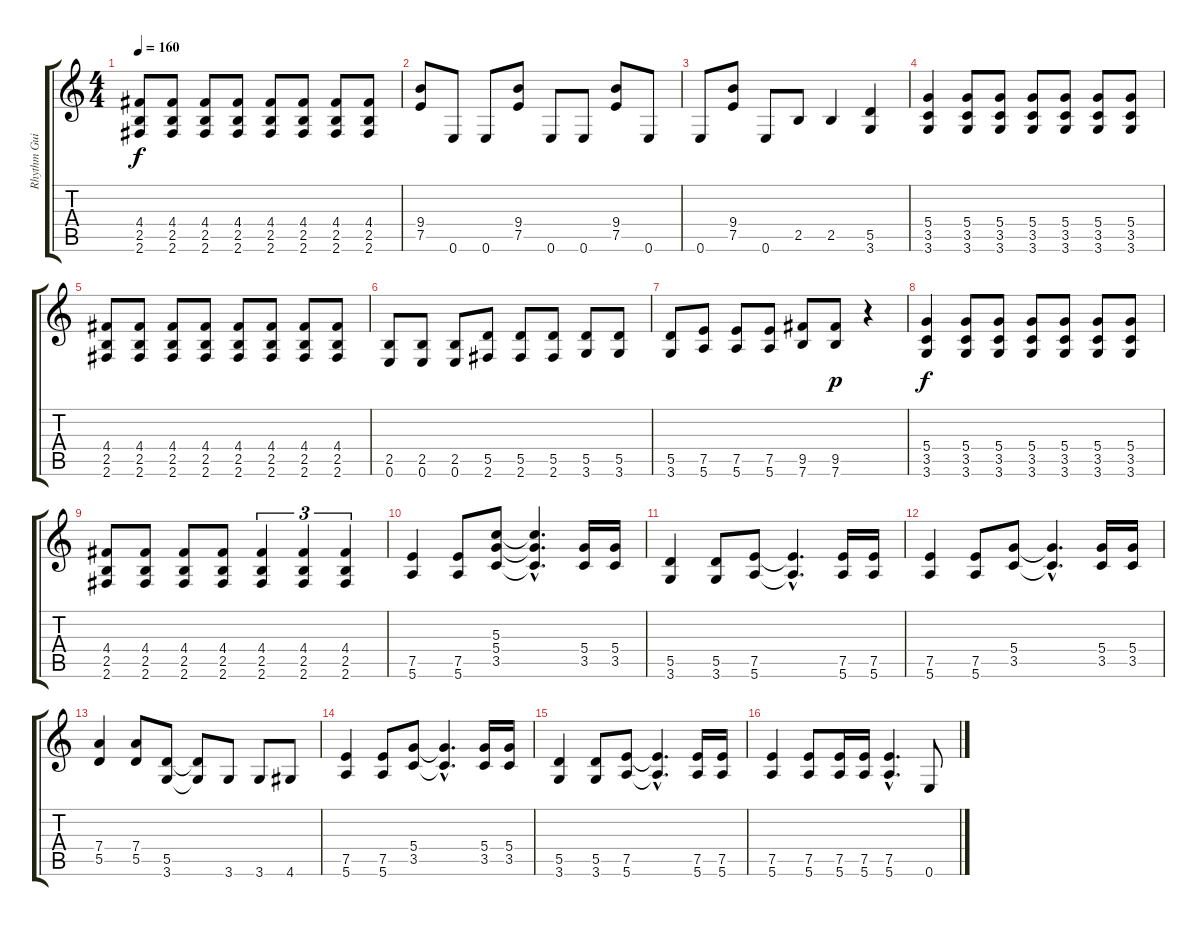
\track ("Rhythm Guitar" "Rhythm Gui") {instrument overdrivenguitar}
\staff {score tabs}
\tuning (E4 B3 G3 D3 A2 E2) {hide}
\ts (4 4)
\tempo 160
\clef g2
\ks c
(4.4 2.5 2.6).8{dy f} (4.4 2.5 2.6).8 (4.4 2.5 2.6).8 (4.4 2.5 2.6).8 (4.4 2.5 2.6).8 (4.4 2.5 2.6).8 (4.4 2.5 2.6).8 (4.4 2.5 2.6).8 |
(9.4 7.5).8 0.6.8 0.6.8 (9.4 7.5).8 0.6.8 0.6.8 (9.4 7.5).8 0.6.8 |
0.6.8 (9.4 7.5).8 0.6.8 2.5.8 2.5.4 (5.5 3.6).4 |
(5.4 3.5 3.6).4 (5.4 3.5 3.6).8 (5.4 3.5 3.6).8 (5.4 3.5 3.6).8 (5.4 3.5 3.6).8 (5.4 3.5 3.6).8 (5.4 3.5 3.6).8 |
(4.4 2.5 2.6).8 (4.4 2.5 2.6).8 (4.4 2.5 2.6).8 (4.4 2.5 2.6).8 (4.4 2.5 2.6).8 (4.4 2.5 2.6).8 (4.4 2.5 2.6).8 (4.4 2.5 2.6).8 |
(2.5 0.6).8 (2.5 0.6).8 (2.5 0.6).8 (5.5 2.6).8 (5.5 2.6).8 (5.5 2.6).8 (5.5 3.6).8 (5.5 3.6).8 |
(5.5 3.6).8 (7.5 5.6).8 (7.5 5.6).8 (7.5 5.6).8 (9.5 7.6).8 (9.5 7.6).8{dy p} r.4 |
(5.4 3.5 3.6).4{dy f} (5.4 3.5 3.6).8 (5.4 3.5 3.6).8 (5.4 3.5 3.6).8 (5.4 3.5 3.6).8 (5.4 3.5 3.6).8 (5.4 3.5 3.6).8 |
(4.4 2.5 2.6).8 (4.4 2.5 2.6).8 (4.4 2.5 2.6).8 (4.4 2.5 2.6).8 (4.4 2.5 2.6).4{tu (3 2)} (4.4 2.5 2.6).4{tu (3 2)} (4.4 2.5 2.6).4{tu (3 2)} |
(7.5 5.6).4 (7.5 5.6).8 (5.3 5.4 3.5).8 (5.3{hac t} 5.4{hac t} 3.5{hac t}).4{d} (5.4 3.5).16 (5.4 3.5).16 |
(5.5 3.6).4 (5.5 3.6).8 (7.5 5.6).8 (7.5{hac t} 5.6{hac t}).4{d} (7.5 5.6).16 (7.5 5.6).16 |
(7.5 5.6).4 (7.5 5.6).8 (5.4 3.5).8 (5.4{hac t} 3.5{hac t}).4{d} (5.4 3.5).16 (5.4 3.5).16 |
(7.4 5.5).4 (7.4 5.5).8 (5.5 3.6).8 (5.5{t} 3.6{t}).8 3.6.8 3.6.8 4.6.8 |
(7.5 5.6).4 (7.5 5.6).8 (5.4 3.5).8 (5.4{hac t} 3.5{hac t}).4{d} (5.4 3.5).16 (5.4 3.5).16 |
(5.5 3.6).4 (5.5 3.6).8 (7.5 5.6).8 (7.5{hac t} 5.6{hac t}).4{d} (7.5 5.6).16 (7.5 5.6).16 |
(7.5 5.6).4 (7.5 5.6).8 (7.5 5.6).16 (7.5 5.6).16 (7.5{hac} 5.6{hac}).4{d} 0.6.8
